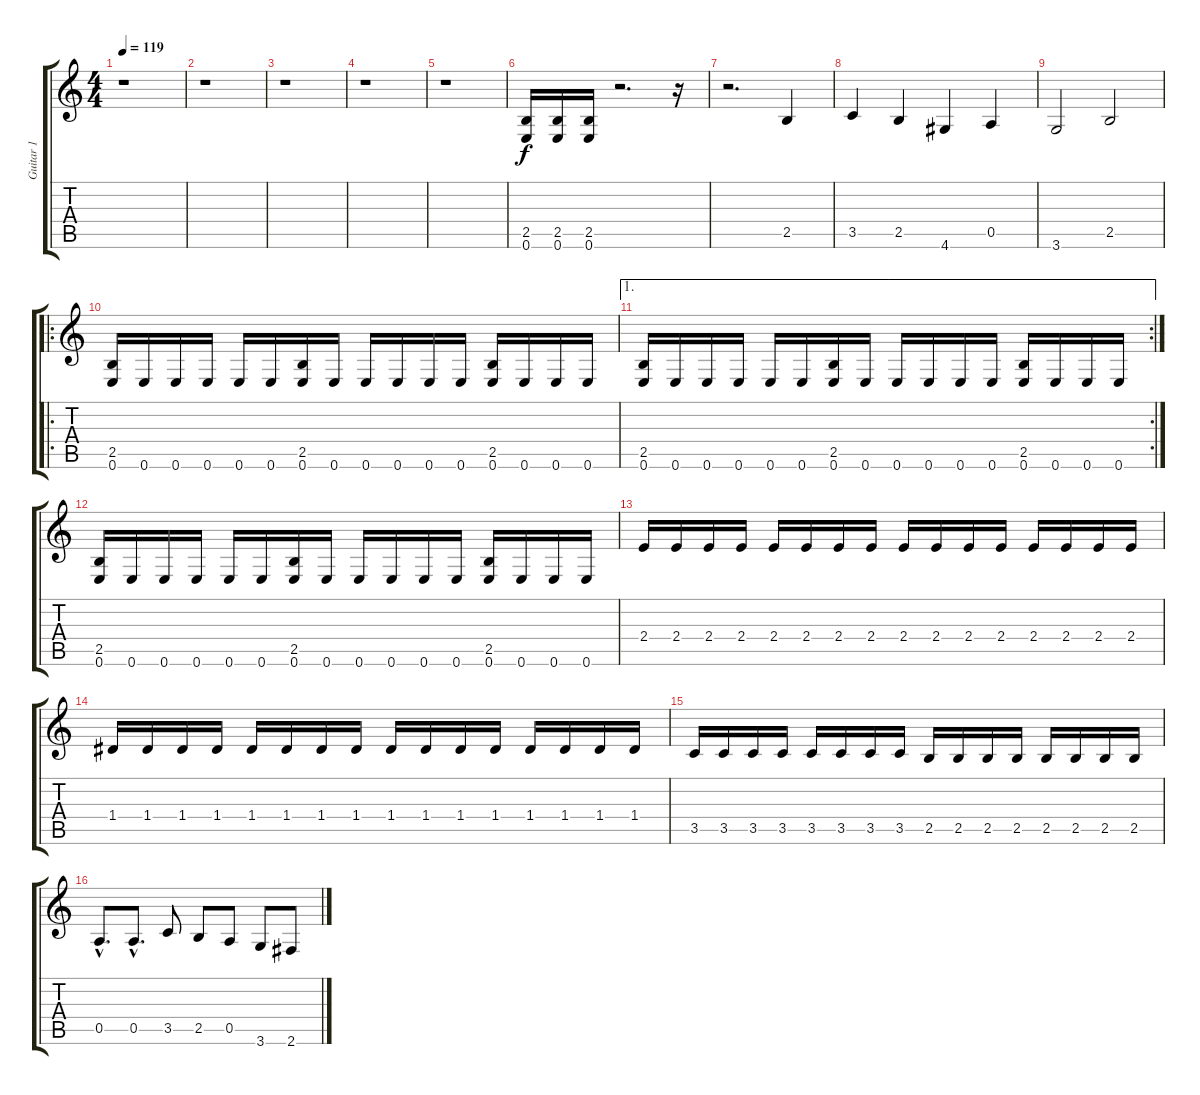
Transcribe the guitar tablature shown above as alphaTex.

\track ("Guitar 1" "Guitar 1") {instrument distortionguitar}
\staff {score tabs}
\tuning (E4 B3 G3 D3 A2 E2) {hide}
\ts (4 4)
\tempo 119
\clef g2
\ks c
r.1{dy f instrument distortionguitar} |
r.1 |
r.1 |
r.1 |
r.1 |
(2.5 0.6).16 (2.5 0.6).16 (2.5 0.6).16 r.2{d} r.16 |
r.2{d} 2.5.4 |
3.5.4 2.5.4 4.6.4 0.5.4 |
3.6.2 2.5.2 |
\ro
(2.5 0.6).16 0.6.16 0.6.16 0.6.16 0.6.16 0.6.16 (2.5 0.6).16 0.6.16 0.6.16 0.6.16 0.6.16 0.6.16 (2.5 0.6).16 0.6.16 0.6.16 0.6.16 |
\ae 1
\rc 2
(2.5 0.6).16 0.6.16 0.6.16 0.6.16 0.6.16 0.6.16 (2.5 0.6).16 0.6.16 0.6.16 0.6.16 0.6.16 0.6.16 (2.5 0.6).16 0.6.16 0.6.16 0.6.16 |
(2.5 0.6).16 0.6.16 0.6.16 0.6.16 0.6.16 0.6.16 (2.5 0.6).16 0.6.16 0.6.16 0.6.16 0.6.16 0.6.16 (2.5 0.6).16 0.6.16 0.6.16 0.6.16 |
2.4.16 2.4.16 2.4.16 2.4.16 2.4.16 2.4.16 2.4.16 2.4.16 2.4.16 2.4.16 2.4.16 2.4.16 2.4.16 2.4.16 2.4.16 2.4.16 |
1.4.16 1.4.16 1.4.16 1.4.16 1.4.16 1.4.16 1.4.16 1.4.16 1.4.16 1.4.16 1.4.16 1.4.16 1.4.16 1.4.16 1.4.16 1.4.16 |
3.5.16 3.5.16 3.5.16 3.5.16 3.5.16 3.5.16 3.5.16 3.5.16 2.5.16 2.5.16 2.5.16 2.5.16 2.5.16 2.5.16 2.5.16 2.5.16 |
0.5{hac}.8{d} 0.5{hac}.8{d} 3.5.8 2.5.8 0.5.8 3.6.8 2.6.8
